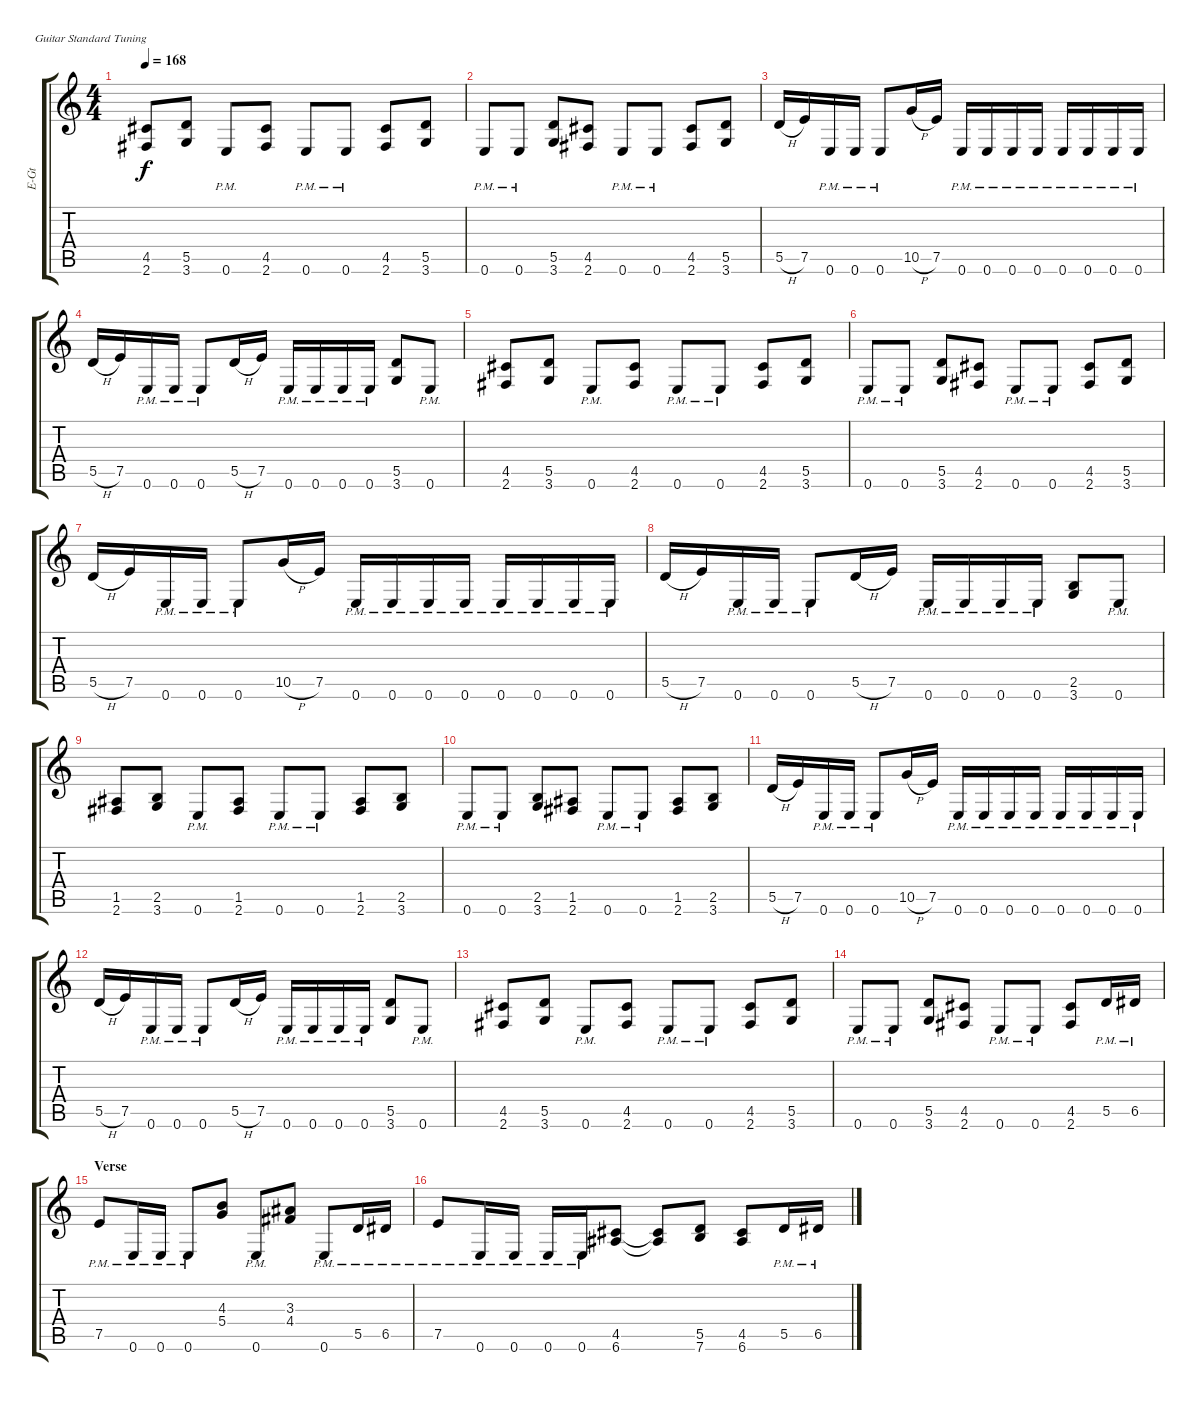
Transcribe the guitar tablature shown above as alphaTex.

\bracketExtendMode groupsimilarinstruments
\track ("D. Mustaine" "E-Gt") {instrument distortionguitar}
\staff {score tabs}
\tuning (E4 B3 G3 D3 A2 E2)
\ts (4 4)
\tempo 168
\clef g2
\ks c
(4.5{acc #} 2.6{acc #}).8{dy f} (5.5 3.6).8 0.6{pm}.8 (4.5{acc #} 2.6{acc #}).8 0.6{pm}.8 0.6{pm}.8 (4.5{acc #} 2.6{acc #}).8 (5.5 3.6).8 |
0.6{pm}.8 0.6{pm}.8 (5.5 3.6).8 (4.5{acc #} 2.6{acc #}).8 0.6{pm}.8 0.6{pm}.8 (4.5{acc #} 2.6{acc #}).8 (5.5 3.6).8 |
5.5{h}.16 7.5.16 0.6{pm}.16 0.6{pm}.16 0.6{pm}.8 10.5{h}.16 7.5.16 0.6{pm}.16 0.6{pm}.16 0.6{pm}.16 0.6{pm}.16 0.6{pm}.16 0.6{pm}.16 0.6{pm}.16 0.6{pm}.16 |
5.5{h}.16 7.5.16 0.6{pm}.16 0.6{pm}.16 0.6{pm}.8 5.5{h}.16 7.5.16 0.6{pm}.16 0.6{pm}.16 0.6{pm}.16 0.6{pm}.16 (5.5 3.6).8 0.6{pm}.8 |
(4.5{acc #} 2.6{acc #}).8 (5.5 3.6).8 0.6{pm}.8 (4.5{acc #} 2.6{acc #}).8 0.6{pm}.8 0.6{pm}.8 (4.5{acc #} 2.6{acc #}).8 (5.5 3.6).8 |
0.6{pm}.8 0.6{pm}.8 (5.5 3.6).8 (4.5{acc #} 2.6{acc #}).8 0.6{pm}.8 0.6{pm}.8 (4.5{acc #} 2.6{acc #}).8 (5.5 3.6).8 |
5.5{h}.16 7.5.16 0.6{pm}.16 0.6{pm}.16 0.6{pm}.8 10.5{h}.16 7.5.16 0.6{pm}.16 0.6{pm}.16 0.6{pm}.16 0.6{pm}.16 0.6{pm}.16 0.6{pm}.16 0.6{pm}.16 0.6{pm}.16 |
5.5{h}.16 7.5.16 0.6{pm}.16 0.6{pm}.16 0.6{pm}.8 5.5{h}.16 7.5.16 0.6{pm}.16 0.6{pm}.16 0.6{pm}.16 0.6{pm}.16 (2.5 3.6).8 0.6{pm}.8 |
(1.5{acc #} 2.6{acc #}).8 (2.5 3.6).8 0.6{pm}.8 (1.5{acc #} 2.6{acc #}).8 0.6{pm}.8 0.6{pm}.8 (1.5{acc #} 2.6{acc #}).8 (2.5 3.6).8 |
0.6{pm}.8 0.6{pm}.8 (2.5 3.6).8 (1.5{acc #} 2.6{acc #}).8 0.6{pm}.8 0.6{pm}.8 (1.5{acc #} 2.6{acc #}).8 (2.5 3.6).8 |
5.5{h}.16 7.5.16 0.6{pm}.16 0.6{pm}.16 0.6{pm}.8 10.5{h}.16 7.5.16 0.6{pm}.16 0.6{pm}.16 0.6{pm}.16 0.6{pm}.16 0.6{pm}.16 0.6{pm}.16 0.6{pm}.16 0.6{pm}.16 |
5.5{h}.16 7.5.16 0.6{pm}.16 0.6{pm}.16 0.6{pm}.8 5.5{h}.16 7.5.16 0.6{pm}.16 0.6{pm}.16 0.6{pm}.16 0.6{pm}.16 (5.5 3.6).8 0.6{pm}.8 |
(4.5{acc #} 2.6{acc #}).8 (5.5 3.6).8 0.6{pm}.8 (4.5{acc #} 2.6{acc #}).8 0.6{pm}.8 0.6{pm}.8 (4.5{acc #} 2.6{acc #}).8 (5.5 3.6).8 |
0.6{pm}.8 0.6{pm}.8 (5.5 3.6).8 (4.5{acc #} 2.6{acc #}).8 0.6{pm}.8 0.6{pm}.8 (4.5{acc #} 2.6{acc #}).8 5.5{pm}.16 6.5{pm acc #}.16 |
\section ("" "Verse")
7.5{pm}.8 0.6{pm}.16 0.6{pm}.16 0.6{pm}.8 (4.3 5.4).8 0.6{pm}.8 (3.3{acc #} 4.4{acc #}).8 0.6{pm}.8 5.5{pm}.16 6.5{pm acc #}.16 |
7.5{pm}.8 0.6{pm}.16 0.6{pm}.16 0.6{pm}.16 0.6{pm}.16 (4.5{acc #} 6.6{acc #}).8 (4.5{t acc #} 6.6{t acc #}).8 (5.5 7.6).8 (4.5{acc #} 6.6{acc #}).8 5.5{pm}.16 6.5{pm acc #}.16
